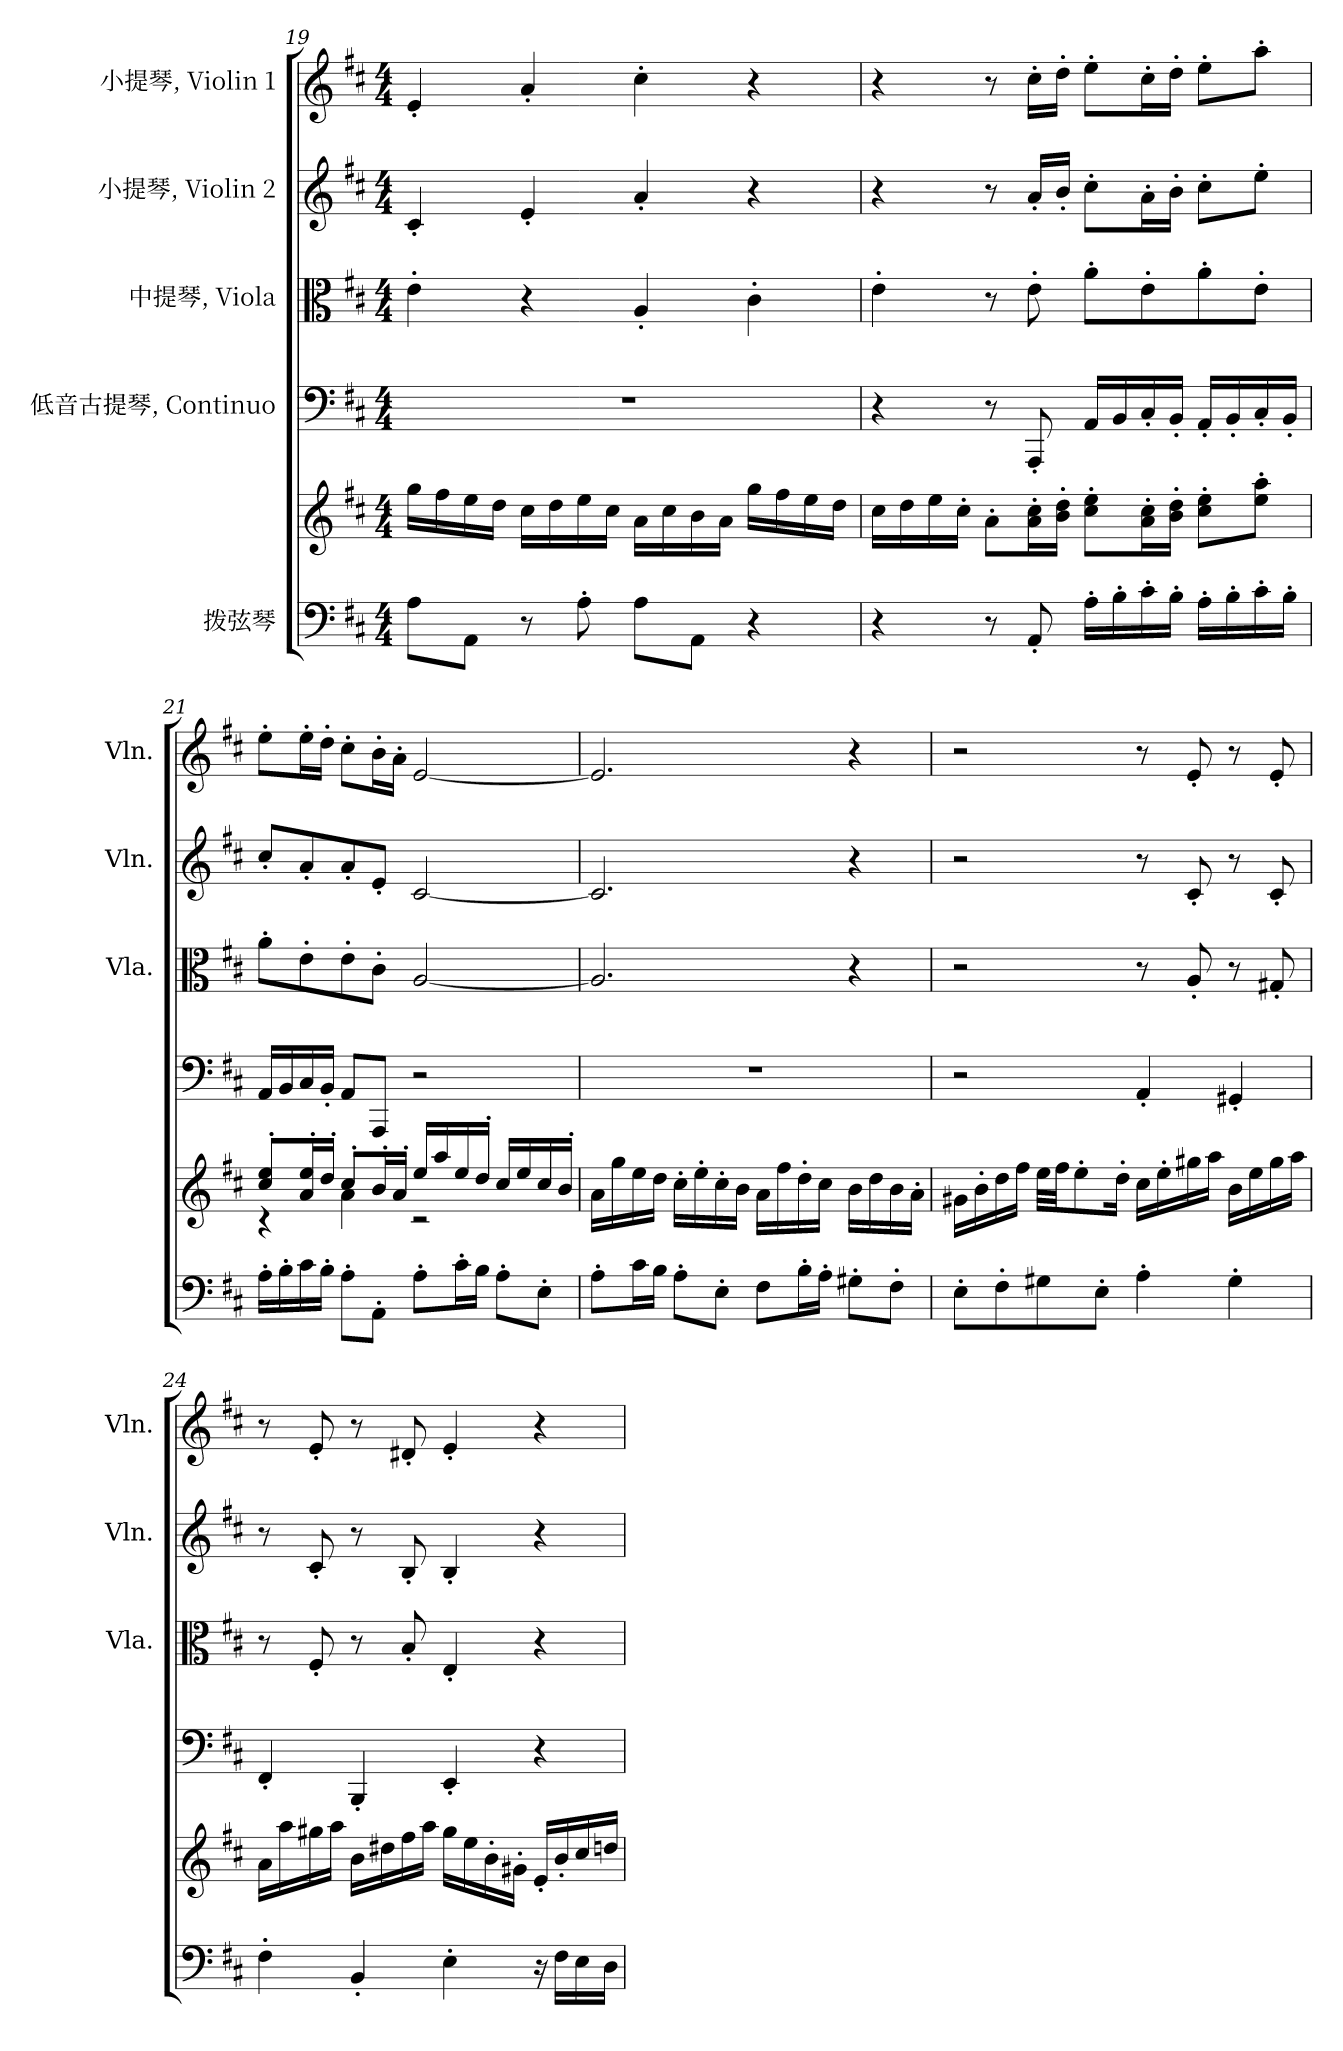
**kern	**kern	**kern	**kern	**kern	**kern
*part5	*part5	*part4	*part3	*part2	*part1
*staff6	*staff5	*staff4	*staff3	*staff2	*staff1
*I"拨弦琴	*	*I"低音古提琴, Continuo	*I"中提琴, Viola	*I"小提琴, Violin 2	*I"小提琴, Violin 1
*	*	*	*I'Vla.	*I'Vln.	*I'Vln.
*clefF4	*clefG2	*clefF4	*clefC3	*clefG2	*clefG2
*k[f#c#]	*k[f#c#]	*k[f#c#]	*k[f#c#]	*k[f#c#]	*k[f#c#]
*M4/4	*M4/4	*M4/4	*M4/4	*M4/4	*M4/4
=19	=19	=19	=19	=19	=19
8A\L	16gg\LL	1r	4e'\	4c#'/	4e'/
.	16ff#\	.	.	.	.
8AA\J	16ee\	.	.	.	.
.	16dd\JJ	.	.	.	.
8r	16cc#\LL	.	4r	4e'/	4a'/
.	16dd\	.	.	.	.
8A'\	16ee\	.	.	.	.
.	16cc#\JJ	.	.	.	.
8A\L	16a\LL	.	4A'/	4a'/	4cc#'\
.	16cc#\	.	.	.	.
8AA\J	16b\	.	.	.	.
.	16a\JJ	.	.	.	.
4r	16gg\LL	.	4c#'\	4r	4r
.	16ff#\	.	.	.	.
.	16ee\	.	.	.	.
.	16dd\JJ	.	.	.	.
!!LO:PB:g=z
=20	=20	=20	=20	=20	=20
4r	16cc#\LL	4r	4e'\	4r	4r
.	16dd\	.	.	.	.
.	16ee\	.	.	.	.
.	16cc#'\JJ	.	.	.	.
8r	8a'\L	8r	8r	8r	8r
8AA'/	16a\' 16cc#\'L	8AAA'/	8e'\	16a'/LL	16cc#'\LL
.	16b\' 16dd\'JJ	.	.	16b'/JJ	16dd'\JJ
16A'\LL	8cc#\' 8ee\'L	16AA/LL	8a'\L	8cc#'\L	8ee'\L
16B'\	.	16BB/	.	.	.
16c#'\	16a\' 16cc#\'L	16C#'/	8e'\	16a'\L	16cc#'\L
16B'\JJ	16b\' 16dd\'JJ	16BB'/JJ	.	16b'\JJ	16dd'\JJ
16A'\LL	8cc#\' 8ee\'L	16AA'/LL	8a'\	8cc#'\L	8ee'\L
16B'\	.	16BB'/	.	.	.
16c#'\	8ee\' 8aa\'J	16C#'/	8e'\J	8ee'\J	8aa'\J
16B'\JJ	.	16BB'/JJ	.	.	.
=21	=21	=21	=21	=21	=21
*	*^	*	*	*	*
16A'\LL	8cc#/' 8ee/'L	4r	16AA/LL	8a'\L	8cc#'/L	8ee'\L
16B'\	.	.	16BB/	.	.	.
16c#\	16a/' 16ee/'L	.	16C#/	8e'\	8a'/	16ee'\L
16B'\JJ	16dd'/JJ	.	16BB'/JJ	.	.	16dd'\JJ
8A'\L	8cc#'/L	4a\	8AA/L	8e'\	8a'/	8cc#'\L
8AA'\J	16b'/L	.	8AAA/J	8c#'\J	8e'/J	16b'\L
.	16a'/JJ	.	.	.	.	16a'\JJ
8A'\L	16ee/LL	2r	2r	[2A/	[2c#/	[2e/
.	16aa/	.	.	.	.	.
16c#'\L	16ee/	.	.	.	.	.
16B\JJ	16dd'/JJ	.	.	.	.	.
8A'\L	16cc#/LL	.	.	.	.	.
.	16ee/	.	.	.	.	.
8E'\J	16cc#/	.	.	.	.	.
.	16b'/JJ	.	.	.	.	.
*	*v	*v	*	*	*	*
!!LO:LB:g=z
=22	=22	=22	=22	=22	=22
8A'\L	16a\LL	1r	2.A/]	2.c#/]	2.e/]
.	16gg\	.	.	.	.
16c#\L	16ee\	.	.	.	.
16B\JJ	16dd\JJ	.	.	.	.
8A'\L	16cc#'\LL	.	.	.	.
.	16ee'\	.	.	.	.
8E'\J	16cc#'\	.	.	.	.
.	16b\JJ	.	.	.	.
8F#\L	16a\LL	.	.	.	.
.	16ff#\	.	.	.	.
16B'\L	16dd'\	.	.	.	.
16A'\JJ	16cc#\JJ	.	.	.	.
8G#X'\L	16b\LL	.	4r	4r	4r
.	16dd\	.	.	.	.
8F#'\J	16b\	.	.	.	.
.	16a'\JJ	.	.	.	.
=23	=23	=23	=23	=23	=23
8E'\L	16g#X\LL	2r	2r	2r	2r
.	16b'\	.	.	.	.
8F#'\	16dd\	.	.	.	.
.	16ff#\JJ	.	.	.	.
8G#X\	32ee\LLL	.	.	.	.
.	32ff#\JJ	.	.	.	.
.	8ee'\	.	.	.	.
8E'\J	.	.	.	.	.
.	16dd'\Jk	.	.	.	.
4A'\	16cc#\LL	4AA'/	8r	8r	8r
.	16ee'\	.	.	.	.
.	16gg#X\	.	8A'/	8c#'/	8e'/
.	16aa\JJ	.	.	.	.
4G#'\	16b\LL	4GG#X'/	8r	8r	8r
.	16ee\	.	.	.	.
.	16gg#\	.	8G#X'/	8c#'/	8e'/
.	16aa\JJ	.	.	.	.
!!LO:PB:g=z
=24	=24	=24	=24	=24	=24
4F#'\	16a\LL	4FF#'/	8r	8r	8r
.	16aa\	.	.	.	.
.	16gg#X\	.	8F#'/	8c#'/	8e'/
.	16aa\JJ	.	.	.	.
4BB'/	16b\LL	4BBB'/	8r	8r	8r
.	16dd#X\	.	.	.	.
.	16ff#\	.	8B'/	8B'/	8d#X'/
.	16aa\JJ	.	.	.	.
4E'\	16gg#\LL	4EE'/	4E'/	4B'/	4e'/
.	16ee\	.	.	.	.
.	16b'\	.	.	.	.
.	16g#X'\JJ	.	.	.	.
16r	16e'/LL	4r	4r	4r	4r
16F#\LL	16b'/	.	.	.	.
16E\	16cc#/	.	.	.	.
16D\JJ	16ddn/JJ	.	.	.	.
=	=	=	=	=	=
*-	*-	*-	*-	*-	*-
